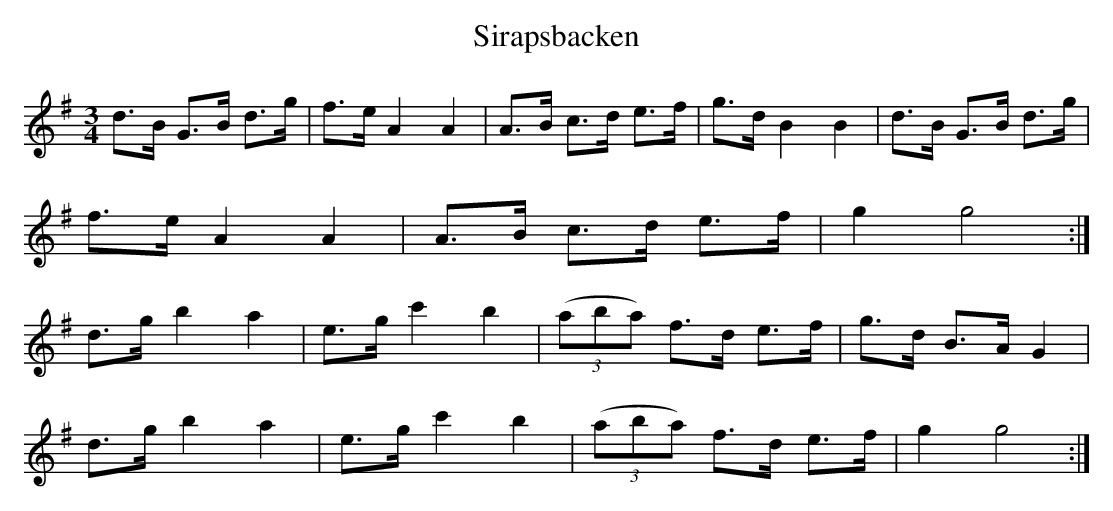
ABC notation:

X:1
T: Sirapsbacken
M: 3/4
L: 1/8
K: G
O:Hällnäs, Västerbotten
d>B G>B d>g | f>e A2 A2 | A>B c>d e>f | g>d B2 B2 | d>B G>B d>g |
f>e A2 A2 | A>B c>d e>f | g2 g4 :|
d>g b2 a2|e>g c'2 b2 | ((3aba) f>d e>f | g>d B>A G2 |
d>g b2 a2|e>g c'2 b2 | ((3aba) f>d e>f | g2 g4 :|
